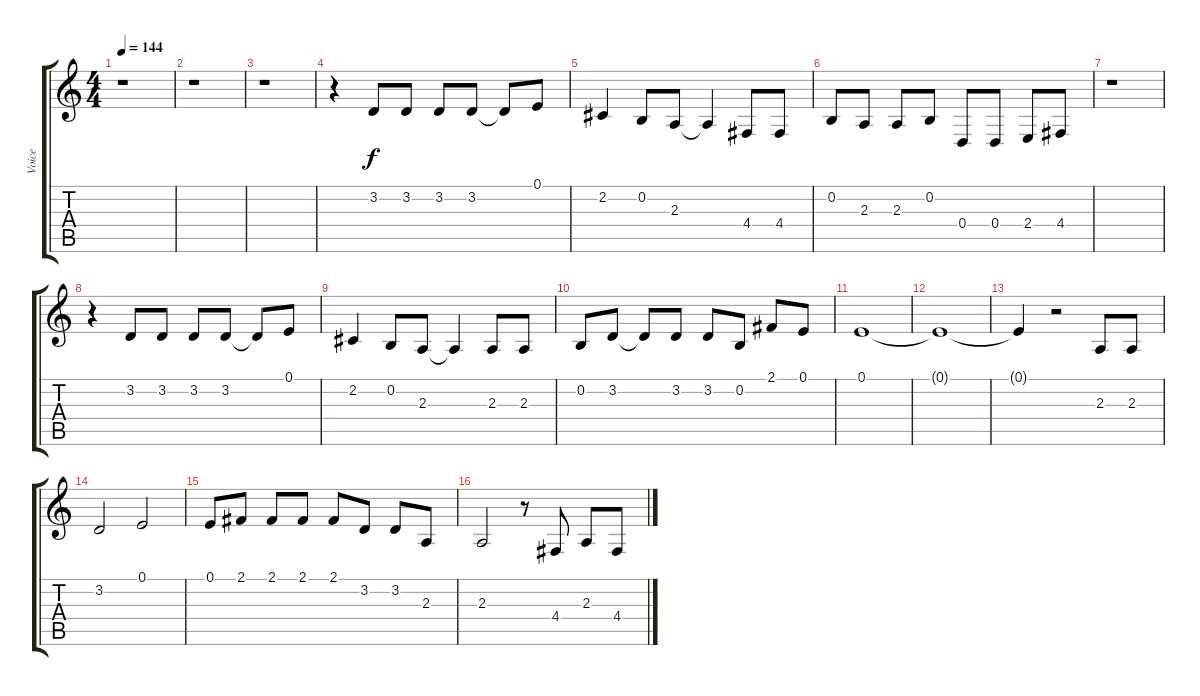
\track ("Voice" "Voice") {instrument altosax}
\staff {score tabs}
\tuning (E4 B3 G3 D3 A2 E2) {hide}
\ts (4 4)
\tempo 144
\clef g2
\ks c
r.1{dy f} |
r.1 |
r.1 |
r.4 3.2.8 3.2.8 3.2.8 3.2.8 3.2{t}.8 0.1.8 |
2.2.4 0.2.8 2.3.8 2.3{t}.4 4.4.8 4.4.8 |
0.2.8 2.3.8 2.3.8 0.2.8 0.4.8 0.4.8 2.4.8 4.4.8 |
r.1 |
r.4 3.2.8 3.2.8 3.2.8 3.2.8 3.2{t}.8 0.1.8 |
2.2.4 0.2.8 2.3.8 2.3{t}.4 2.3.8 2.3.8 |
0.2.8 3.2.8 3.2{t}.8 3.2.8 3.2.8 0.2.8 2.1.8 0.1.8 |
0.1.1 |
0.1{t}.1 |
0.1{t}.4 r.2 2.3.8 2.3.8 |
3.2.2 0.1.2 |
0.1.8 2.1.8 2.1.8 2.1.8 2.1.8 3.2.8 3.2.8 2.3.8 |
2.3.2 r.8 4.4.8 2.3.8 4.4.8
